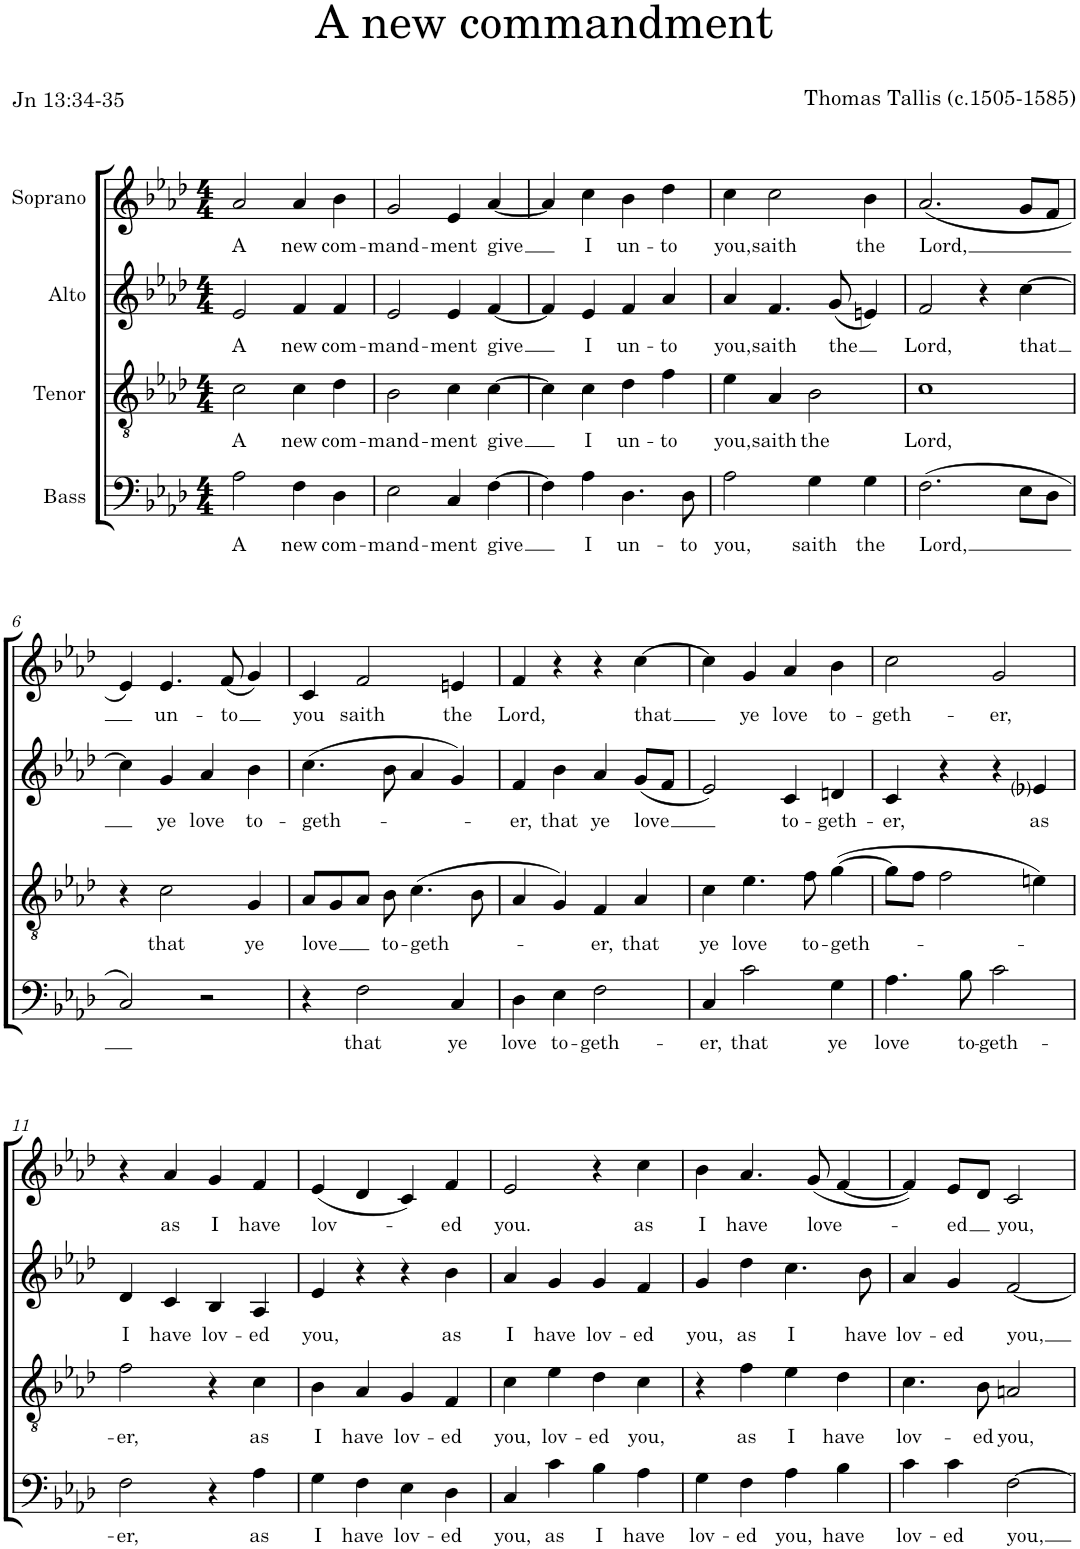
**kern	**text	**kern	**text	**kern	**text	**kern	**text
*part4	*part4	*part3	*part3	*part2	*part2	*part1	*part1
*staff4	*staff4	*staff3	*staff3	*staff2	*staff2	*staff1	*staff1
*I"Bass	*	*I"Tenor	*	*I"Alto	*	*I"Soprano	*
*clefF4	*	*clefGv2	*	*clefG2	*	*clefG2	*
*k[b-e-a-d-]	*	*k[b-e-a-d-]	*	*k[b-e-a-d-]	*	*k[b-e-a-d-]	*
*M4/4	*	*M4/4	*	*M4/4	*	*M4/4	*
=1	=1	=1	=1	=1	=1	=1	=1
!	!LO:LY:b	!	!LO:LY:b	!	!LO:LY:b	!	!LO:LY:b
2A-\	A	2c\	A	2e-/	A	2a-/	A
!	!LO:LY:b	!	!LO:LY:b	!	!LO:LY:b	!	!LO:LY:b
4F\	new	4c\	new	4f/	new	4a-/	new
!	!LO:LY:b	!	!LO:LY:b	!	!LO:LY:b	!	!LO:LY:b
4D-\	com-	4d-\	com-	4f/	com-	4b-\	com-
=2	=2	=2	=2	=2	=2	=2	=2
!	!LO:LY:b	!	!LO:LY:b	!	!LO:LY:b	!	!LO:LY:b
2E-\	-mand-	2B-\	-mand-	2e-/	-mand-	2g/	-mand-
!	!LO:LY:b	!	!LO:LY:b	!	!LO:LY:b	!	!LO:LY:b
4C/	-ment	4c\	-ment	4e-/	-ment	4e-/	-ment
!	!LO:LY:b	!	!LO:LY:b	!	!LO:LY:b	!	!LO:LY:b
[4F\	give	[4c\	give	[4f/	give	[4a-/	give
=3	=3	=3	=3	=3	=3	=3	=3
4F\]	.	4c\]	.	4f/]	.	4a-/]	.
!	!LO:LY:b	!	!LO:LY:b	!	!LO:LY:b	!	!LO:LY:b
4A-\	I	4c\	I	4e-/	I	4cc\	I
!	!LO:LY:b	!	!LO:LY:b	!	!LO:LY:b	!	!LO:LY:b
4.D-\	un-	4d-\	un-	4f/	un-	4b-\	un-
!	!	!	!LO:LY:b	!	!LO:LY:b	!	!LO:LY:b
.	.	4f\	-to	4a-/	-to	4dd-\	-to
!	!LO:LY:b	!	!	!	!	!	!
8D-\	-to	.	.	.	.	.	.
=4	=4	=4	=4	=4	=4	=4	=4
!	!LO:LY:b	!	!LO:LY:b	!	!LO:LY:b	!	!LO:LY:b
2A-\	you,	4e-\	you,	4a-/	you,	4cc\	you,
!	!	!	!LO:LY:b	!	!LO:LY:b	!	!LO:LY:b
.	.	4A-/	saith	4.f/	saith	2cc\	saith
!	!LO:LY:b	!	!LO:LY:b	!	!	!	!
4G\	saith	2B-\	the	.	.	.	.
!	!	!	!	!	!LO:LY:b	!	!
.	.	.	.	(8g/	the	.	.
!	!LO:LY:b	!	!	!	!	!	!LO:LY:b
4G\	the	.	.	4en/)	.	4b-\	the
=5	=5	=5	=5	=5	=5	=5	=5
!	!LO:LY:b	!	!LO:LY:b	!	!LO:LY:b	!	!LO:LY:b
(2.F\	Lord,	1c	Lord,	2f/	Lord,	(2.a-/	Lord,
.	.	.	.	4r	.	.	.
!	!	!	!	!	!LO:LY:b	!	!
8E-\L	.	.	.	[4cc\	that	8g/L	.
8D-\J	.	.	.	.	.	8f/J	.
!!LO:LB:g=z
=6	=6	=6	=6	=6	=6	=6	=6
2C/)	.	4r	.	4cc\]	.	4e-/)	.
!	!	!	!LO:LY:b	!	!LO:LY:b	!	!LO:LY:b
.	.	2c\	that	4g/	ye	4.e-/	un-
!	!	!	!	!	!LO:LY:b	!	!
2r	.	.	.	4a-/	love	.	.
!	!	!	!	!	!	!	!LO:LY:b
.	.	.	.	.	.	(8f/	-to
!	!	!	!LO:LY:b	!	!LO:LY:b	!	!
.	.	4G/	ye	4b-\	to-	4g/)	.
=7	=7	=7	=7	=7	=7	=7	=7
!	!	!	!LO:LY:b	!	!LO:LY:b	!	!LO:LY:b
4r	.	8A-/L	love	(4.cc\	-geth-	4c/	you
.	.	8G/	.	.	.	.	.
!	!LO:LY:b	!	!	!	!	!	!LO:LY:b
2F\	that	8A-/J	.	.	.	2f/	saith
!	!	!	!LO:LY:b	!	!	!	!
.	.	8B-\	to-	8b-\	.	.	.
!	!	!	!LO:LY:b	!	!	!	!
.	.	(4.c\	-geth-	4a-/	.	.	.
!	!LO:LY:b	!	!	!	!	!	!LO:LY:b
4C/	ye	.	.	4g/)	.	4en/	the
.	.	8B-\	.	.	.	.	.
=8	=8	=8	=8	=8	=8	=8	=8
!	!LO:LY:b	!	!	!	!LO:LY:b	!	!LO:LY:b
4D-\	love	4A-/	.	4f/	-er,	4f/	Lord,
!	!LO:LY:b	!	!	!	!LO:LY:b	!	!
4E-\	to-	4G/)	.	4b-\	that	4r	.
!	!LO:LY:b	!	!LO:LY:b	!	!LO:LY:b	!	!
2F\	-geth-	4F/	-er,	4a-/	ye	4r	.
!	!	!	!LO:LY:b	!	!LO:LY:b	!	!LO:LY:b
.	.	4A-/	that	(8g/L	love	[4cc\	that
.	.	.	.	8f/J	.	.	.
=9	=9	=9	=9	=9	=9	=9	=9
!	!LO:LY:b	!	!LO:LY:b	!	!	!	!
4C/	-er,	4c\	ye	2e-/)	.	4cc\]	.
!	!LO:LY:b	!	!LO:LY:b	!	!	!	!LO:LY:b
2c\	that	4.e-\	love	.	.	4g/	ye
!	!	!	!	!	!LO:LY:b	!	!LO:LY:b
.	.	.	.	4c/	to-	4a-/	love
!	!	!	!LO:LY:b	!	!	!	!
.	.	8f\	to-	.	.	.	.
!	!LO:LY:b	!	!LO:LY:b	!	!LO:LY:b	!	!LO:LY:b
4G\	ye	([4g\	-geth-	4dn/	-geth-	4b-\	to-
=10	=10	=10	=10	=10	=10	=10	=10
!	!LO:LY:b	!	!	!	!LO:LY:b	!	!LO:LY:b
4.A-\	love	8g\L]	.	4c/	-er,	2cc\	-geth-
.	.	8f\J	.	.	.	.	.
.	.	2f\	.	4r	.	.	.
!	!LO:LY:b	!	!	!	!	!	!
8B-\	to-	.	.	.	.	.	.
!	!LO:LY:b	!	!	!	!	!	!LO:LY:b
2c\	-geth-	.	.	4r	.	2g/	-er,
!	!	!	!	!	!LO:LY:b	!	!
.	.	4en\)	.	4e-i/	as	.	.
!!LO:LB:g=z
=11	=11	=11	=11	=11	=11	=11	=11
!	!LO:LY:b	!	!LO:LY:b	!	!LO:LY:b	!	!
2F\	-er,	2f\	-er,	4d-/	I	4r	.
!	!	!	!	!	!LO:LY:b	!	!LO:LY:b
.	.	.	.	4c/	have	4a-/	as
!	!	!	!	!	!LO:LY:b	!	!LO:LY:b
4r	.	4r	.	4B-/	lov-	4g/	I
!	!LO:LY:b	!	!LO:LY:b	!	!LO:LY:b	!	!LO:LY:b
4A-\	as	4c\	as	4A-/	-ed	4f/	have
=12	=12	=12	=12	=12	=12	=12	=12
!	!LO:LY:b	!	!LO:LY:b	!	!LO:LY:b	!	!LO:LY:b
4G\	I	4B-\	I	4e-/	you,	(4e-/	lov-
!	!LO:LY:b	!	!LO:LY:b	!	!	!	!
4F\	have	4A-/	have	4r	.	4d-/	.
!	!LO:LY:b	!	!LO:LY:b	!	!	!	!
4E-\	lov-	4G/	lov-	4r	.	4c/)	.
!	!LO:LY:b	!	!LO:LY:b	!	!LO:LY:b	!	!LO:LY:b
4D-\	-ed	4F/	-ed	4b-\	as	4f/	-ed
=13	=13	=13	=13	=13	=13	=13	=13
!	!LO:LY:b	!	!LO:LY:b	!	!LO:LY:b	!	!LO:LY:b
4C/	you,	4c\	you,	4a-/	I	2e-/	you.
!	!LO:LY:b	!	!LO:LY:b	!	!LO:LY:b	!	!
4c\	as	4e-\	lov-	4g/	have	.	.
!	!LO:LY:b	!	!LO:LY:b	!	!LO:LY:b	!	!
4B-\	I	4d-\	-ed	4g/	lov-	4r	.
!	!LO:LY:b	!	!LO:LY:b	!	!LO:LY:b	!	!LO:LY:b
4A-\	have	4c\	you,	4f/	-ed	4cc\	as
=14	=14	=14	=14	=14	=14	=14	=14
!	!LO:LY:b	!	!	!	!LO:LY:b	!	!LO:LY:b
4G\	lov-	4r	.	4g/	you,	4b-\	I
!	!LO:LY:b	!	!LO:LY:b	!	!LO:LY:b	!	!LO:LY:b
4F\	-ed	4f\	as	4dd-\	as	4.a-/	have
!	!LO:LY:b	!	!LO:LY:b	!	!LO:LY:b	!	!
4A-\	you,	4e-\	I	4.cc\	I	.	.
!	!	!	!	!	!	!	!LO:LY:b
.	.	.	.	.	.	(8g/	love-
!	!LO:LY:b	!	!LO:LY:b	!	!	!	!
4B-\	have	4d-\	have	.	.	[4f/	.
!	!	!	!	!	!LO:LY:b	!	!
.	.	.	.	8b-\	have	.	.
=15	=15	=15	=15	=15	=15	=15	=15
!	!LO:LY:b	!	!LO:LY:b	!	!LO:LY:b	!	!
4c\	lov-	4.c\	lov-	4a-/	lov-	4f/])	.
!	!LO:LY:b	!	!	!	!LO:LY:b	!	!LO:LY:b
4c\	-ed	.	.	4g/	-ed	8e-/L	-ed
!	!	!	!LO:LY:b	!	!	!	!
.	.	8B-\	-ed	.	.	8d-/J	.
!	!LO:LY:b	!	!LO:LY:b	!	!LO:LY:b	!	!LO:LY:b
[2F\	you,	2An/	you,	[2f/	you,	2c/	you,
=	=	=	=	=	=	=	=
*-	*-	*-	*-	*-	*-	*-	*-
